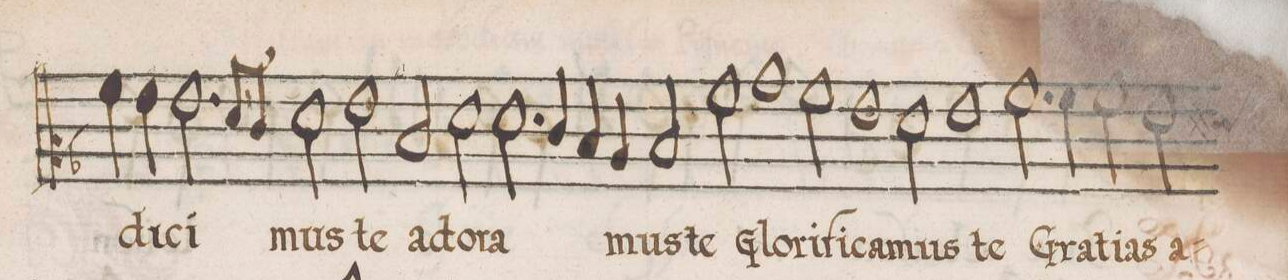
**kern	**text
*I"CANTVS	*
*clefC2	*
*k[b-]	*
*met(C)	*
*M2/1	*
4a\	-di-
4g\	.
2.g\	-ci-
8f/L	.
8e/J	.
2f\	-mus
=15-	=15-
2g\	te
2d/	a-
2f\	-do-
2.f\	-ra-
=16-	=16-
4e/	.
4d/	.
4c/	-mus
2d/	te
2a\	Glo-
=17-	=17-
1b-\	-ri-
2a\	-fi-
1g\	-ca-
=18-	=18-
2f\	-mus
1g\	te
=19-	=19-
2.a\	Gra-
4a\	-ti-
2a\	-as
*custos:f#	*
2g\	a-
=20-	=20-
*-	*-
